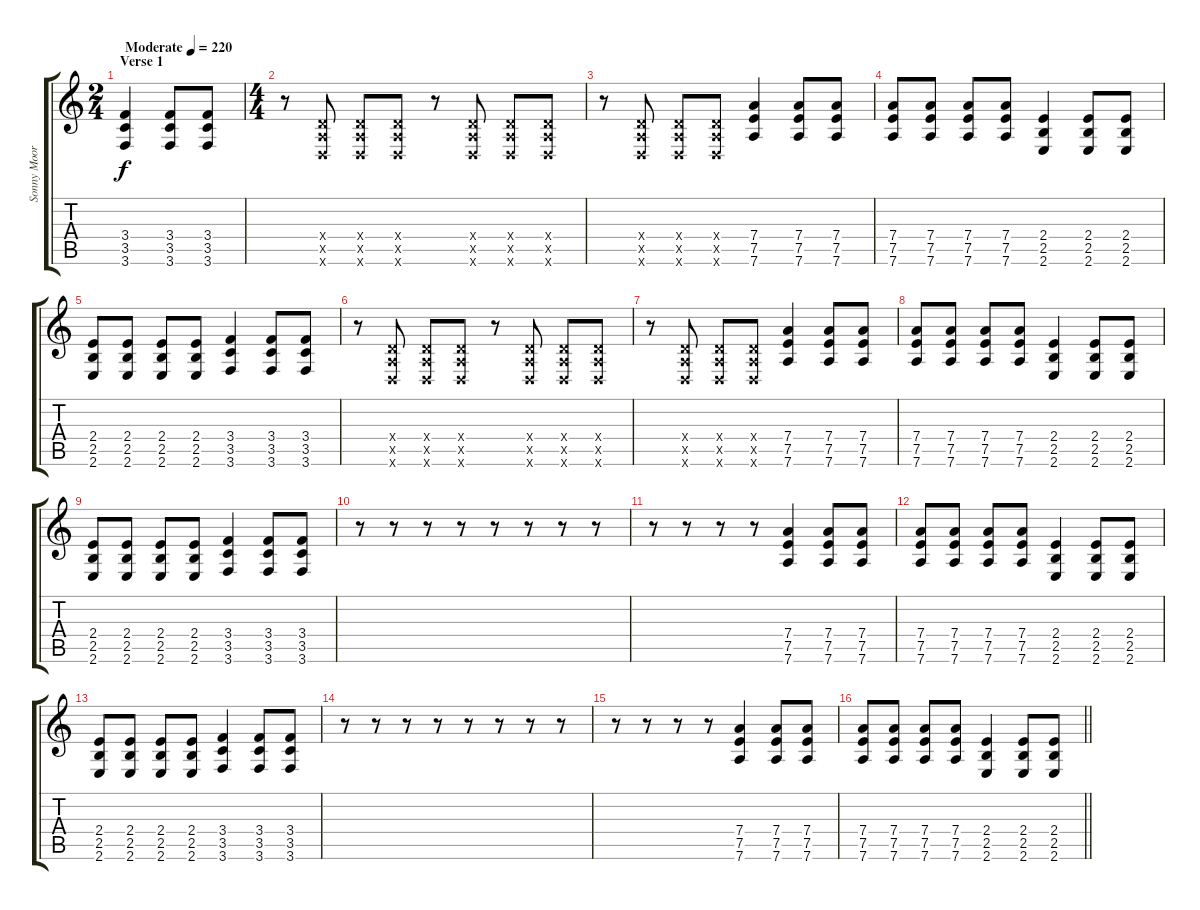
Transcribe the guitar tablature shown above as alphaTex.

\track ("Sonny Moore - Rhythm Guitar" "Sonny Moor") {instrument distortionguitar}
\staff {score tabs}
\tuning (E4 B3 G3 D3 A2 D2) {hide}
\ts (2 4)
\section ("" "Verse 1")
\tempo (220 "Moderate")
\clef g2
\ks c
(3.4 3.5 3.6).4{dy f instrument distortionguitar} (3.4 3.5 3.6).8 (3.4 3.5 3.6).8 |
\ts (4 4)
r.8 (0.4{x} 0.5{x} 0.6{x}).8 (0.4{x} 0.5{x} 0.6{x}).8 (0.4{x} 0.5{x} 0.6{x}).8 r.8 (0.4{x} 0.5{x} 0.6{x}).8 (0.4{x} 0.5{x} 0.6{x}).8 (0.4{x} 0.5{x} 0.6{x}).8 |
r.8 (0.4{x} 0.5{x} 0.6{x}).8 (0.4{x} 0.5{x} 0.6{x}).8 (0.4{x} 0.5{x} 0.6{x}).8 (7.4 7.5 7.6).4 (7.4 7.5 7.6).8 (7.4 7.5 7.6).8 |
(7.4 7.5 7.6).8 (7.4 7.5 7.6).8 (7.4 7.5 7.6).8 (7.4 7.5 7.6).8 (2.4 2.5 2.6).4 (2.4 2.5 2.6).8 (2.4 2.5 2.6).8 |
(2.4 2.5 2.6).8 (2.4 2.5 2.6).8 (2.4 2.5 2.6).8 (2.4 2.5 2.6).8 (3.4 3.5 3.6).4 (3.4 3.5 3.6).8 (3.4 3.5 3.6).8 |
r.8 (0.4{x} 0.5{x} 0.6{x}).8 (0.4{x} 0.5{x} 0.6{x}).8 (0.4{x} 0.5{x} 0.6{x}).8 r.8 (0.4{x} 0.5{x} 0.6{x}).8 (0.4{x} 0.5{x} 0.6{x}).8 (0.4{x} 0.5{x} 0.6{x}).8 |
r.8 (0.4{x} 0.5{x} 0.6{x}).8 (0.4{x} 0.5{x} 0.6{x}).8 (0.4{x} 0.5{x} 0.6{x}).8 (7.4 7.5 7.6).4 (7.4 7.5 7.6).8 (7.4 7.5 7.6).8 |
(7.4 7.5 7.6).8 (7.4 7.5 7.6).8 (7.4 7.5 7.6).8 (7.4 7.5 7.6).8 (2.4 2.5 2.6).4 (2.4 2.5 2.6).8 (2.4 2.5 2.6).8 |
(2.4 2.5 2.6).8 (2.4 2.5 2.6).8 (2.4 2.5 2.6).8 (2.4 2.5 2.6).8 (3.4 3.5 3.6).4 (3.4 3.5 3.6).8 (3.4 3.5 3.6).8 |
r.8 r.8 r.8 r.8 r.8 r.8 r.8 r.8 |
r.8 r.8 r.8 r.8 (7.4 7.5 7.6).4 (7.4 7.5 7.6).8 (7.4 7.5 7.6).8 |
(7.4 7.5 7.6).8 (7.4 7.5 7.6).8 (7.4 7.5 7.6).8 (7.4 7.5 7.6).8 (2.4 2.5 2.6).4 (2.4 2.5 2.6).8 (2.4 2.5 2.6).8 |
(2.4 2.5 2.6).8 (2.4 2.5 2.6).8 (2.4 2.5 2.6).8 (2.4 2.5 2.6).8 (3.4 3.5 3.6).4 (3.4 3.5 3.6).8 (3.4 3.5 3.6).8 |
r.8 r.8 r.8 r.8 r.8 r.8 r.8 r.8 |
r.8 r.8 r.8 r.8 (7.4 7.5 7.6).4 (7.4 7.5 7.6).8 (7.4 7.5 7.6).8 |
\barLineRight lightlight
(7.4 7.5 7.6).8 (7.4 7.5 7.6).8 (7.4 7.5 7.6).8 (7.4 7.5 7.6).8 (2.4 2.5 2.6).4 (2.4 2.5 2.6).8 (2.4 2.5 2.6).8
